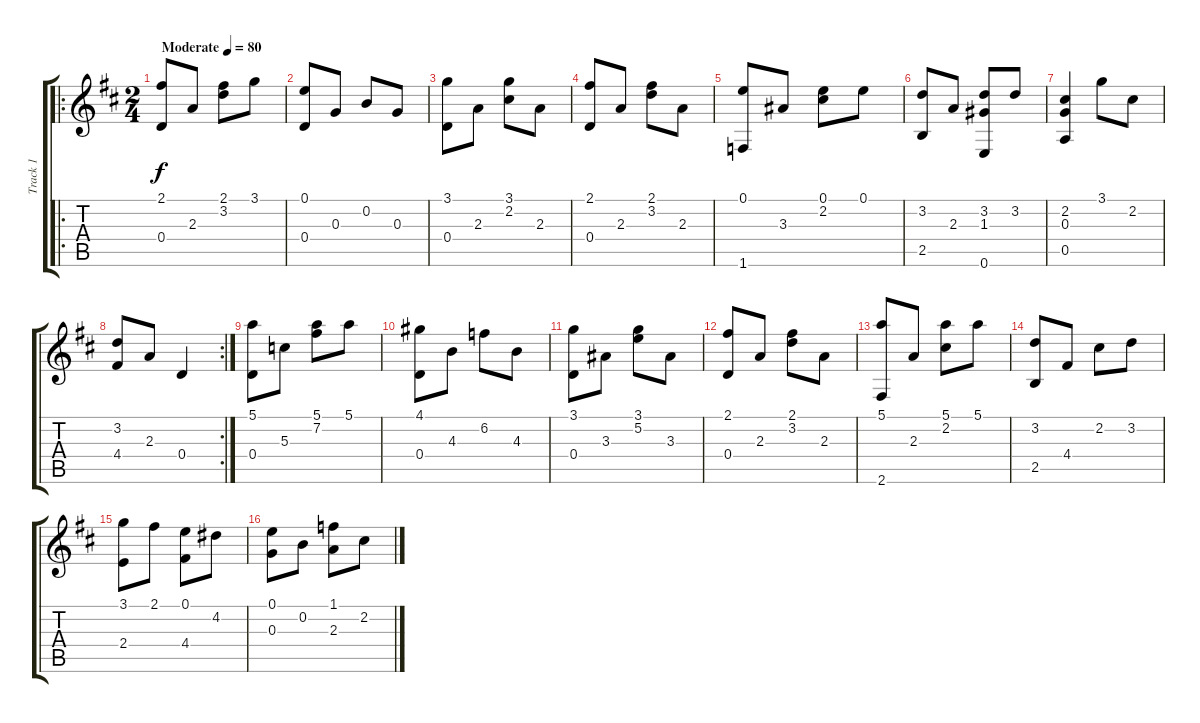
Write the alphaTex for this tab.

\track ("Track 1" "Track 1") {instrument acousticguitarsteel}
\staff {score tabs}
\tuning (E4 B3 G3 D3 A2 E2) {hide}
\ro
\ts (2 4)
\tempo (80 "Moderate")
\clef g2
\ks d
(2.1 0.4).8{dy f instrument acousticguitarsteel} 2.3.8 (2.1 3.2).8 3.1.8 |
(0.1 0.4).8 0.3.8 0.2.8 0.3.8 |
(3.1 0.4).8 2.3.8 (3.1 2.2).8 2.3.8 |
(2.1 0.4).8 2.3.8 (2.1 3.2).8 2.3.8 |
(0.1 1.6).8 3.3.8 (0.1 2.2).8 0.1.8 |
(3.2 2.5).8 2.3.8 (3.2 1.3 0.6).8 3.2.8 |
(2.2 0.3 0.5).4 3.1.8 2.2.8 |
\rc 2
(3.2 4.4).8 2.3.8 0.4.4 |
(5.1 0.4).8 5.3.8 (5.1 7.2).8 5.1.8 |
(4.1 0.4).8 4.3.8 6.2.8 4.3.8 |
(3.1 0.4).8 3.3.8 (3.1 5.2).8 3.3.8 |
(2.1 0.4).8 2.3.8 (2.1 3.2).8 2.3.8 |
(5.1 2.6).8 2.3.8 (5.1 2.2).8 5.1.8 |
(3.2 2.5).8 4.4.8 2.2.8 3.2.8 |
(3.1 2.4).8 2.1.8 (0.1 4.4).8 4.2.8 |
(0.1 0.3).8 0.2.8 (1.1 2.3).8 2.2.8
